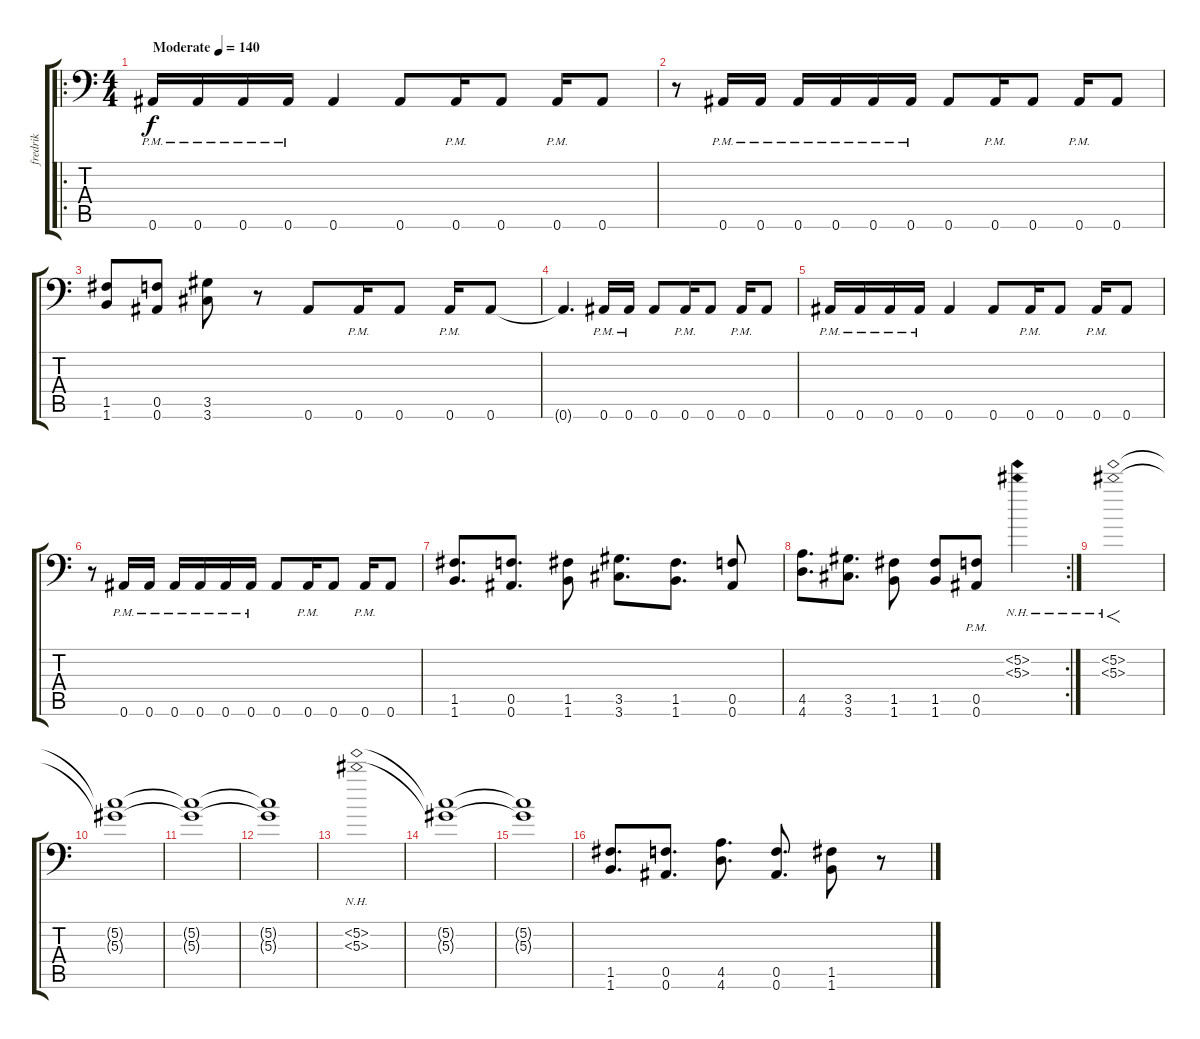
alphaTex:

\track ("fredrik" "fredrik") {instrument distortionguitar}
\staff {score tabs}
\tuning (C4 G3 Eb3 Bb2 F2 Bb1) {hide}
\ro
\ts (4 4)
\tempo (140 "Moderate")
\clef f4
\ks c
0.6{pm}.16{dy f instrument distortionguitar} 0.6{pm}.16 0.6{pm}.16 0.6{pm}.16 0.6.4 0.6.8 0.6{pm}.16 0.6.8 0.6{pm}.16 0.6.8 |
r.8 0.6{pm}.16 0.6{pm}.16 0.6{pm}.16 0.6{pm}.16 0.6{pm}.16 0.6{pm}.16 0.6.8 0.6{pm}.16 0.6.8 0.6{pm}.16 0.6.8 |
(1.5 1.6).8 (0.5 0.6).8 (3.5 3.6).8 r.8 0.6.8 0.6{pm}.16 0.6.8 0.6{pm}.16 0.6.8 |
0.6{t}.4{d} 0.6{pm}.16 0.6{pm}.16 0.6.8 0.6{pm}.16 0.6.8 0.6{pm}.16 0.6.8 |
0.6{pm}.16 0.6{pm}.16 0.6{pm}.16 0.6{pm}.16 0.6.4 0.6.8 0.6{pm}.16 0.6.8 0.6{pm}.16 0.6.8 |
r.8 0.6{pm}.16 0.6{pm}.16 0.6{pm}.16 0.6{pm}.16 0.6{pm}.16 0.6{pm}.16 0.6.8 0.6{pm}.16 0.6.8 0.6{pm}.16 0.6.8 |
(1.5 1.6).8{d} (0.5 0.6).8{d} (1.5 1.6).8 (3.5 3.6).8{d} (1.5 1.6).8{d} (0.5 0.6).8 |
\rc 2
(4.5 4.6).8{d} (3.5 3.6).8{d} (1.5 1.6).8 (1.5 1.6).8 (0.5{pm} 0.6{pm}).8 (5.2{nh} 5.3{nh}).4 |
(5.2{nh} 5.3{nh}).1{f} |
(5.2{t} 5.3{t}).1 |
(5.2{t} 5.3{t}).1 |
(5.2{t} 5.3{t}).1 |
(5.2{nh} 5.3{nh}).1 |
(5.2{t} 5.3{t}).1 |
(5.2{t} 5.3{t}).1 |
(1.5 1.6).8{d} (0.5 0.6).8{d} (4.5 4.6).8{d} (0.5 0.6).8{d} (1.5 1.6).8 r.8
